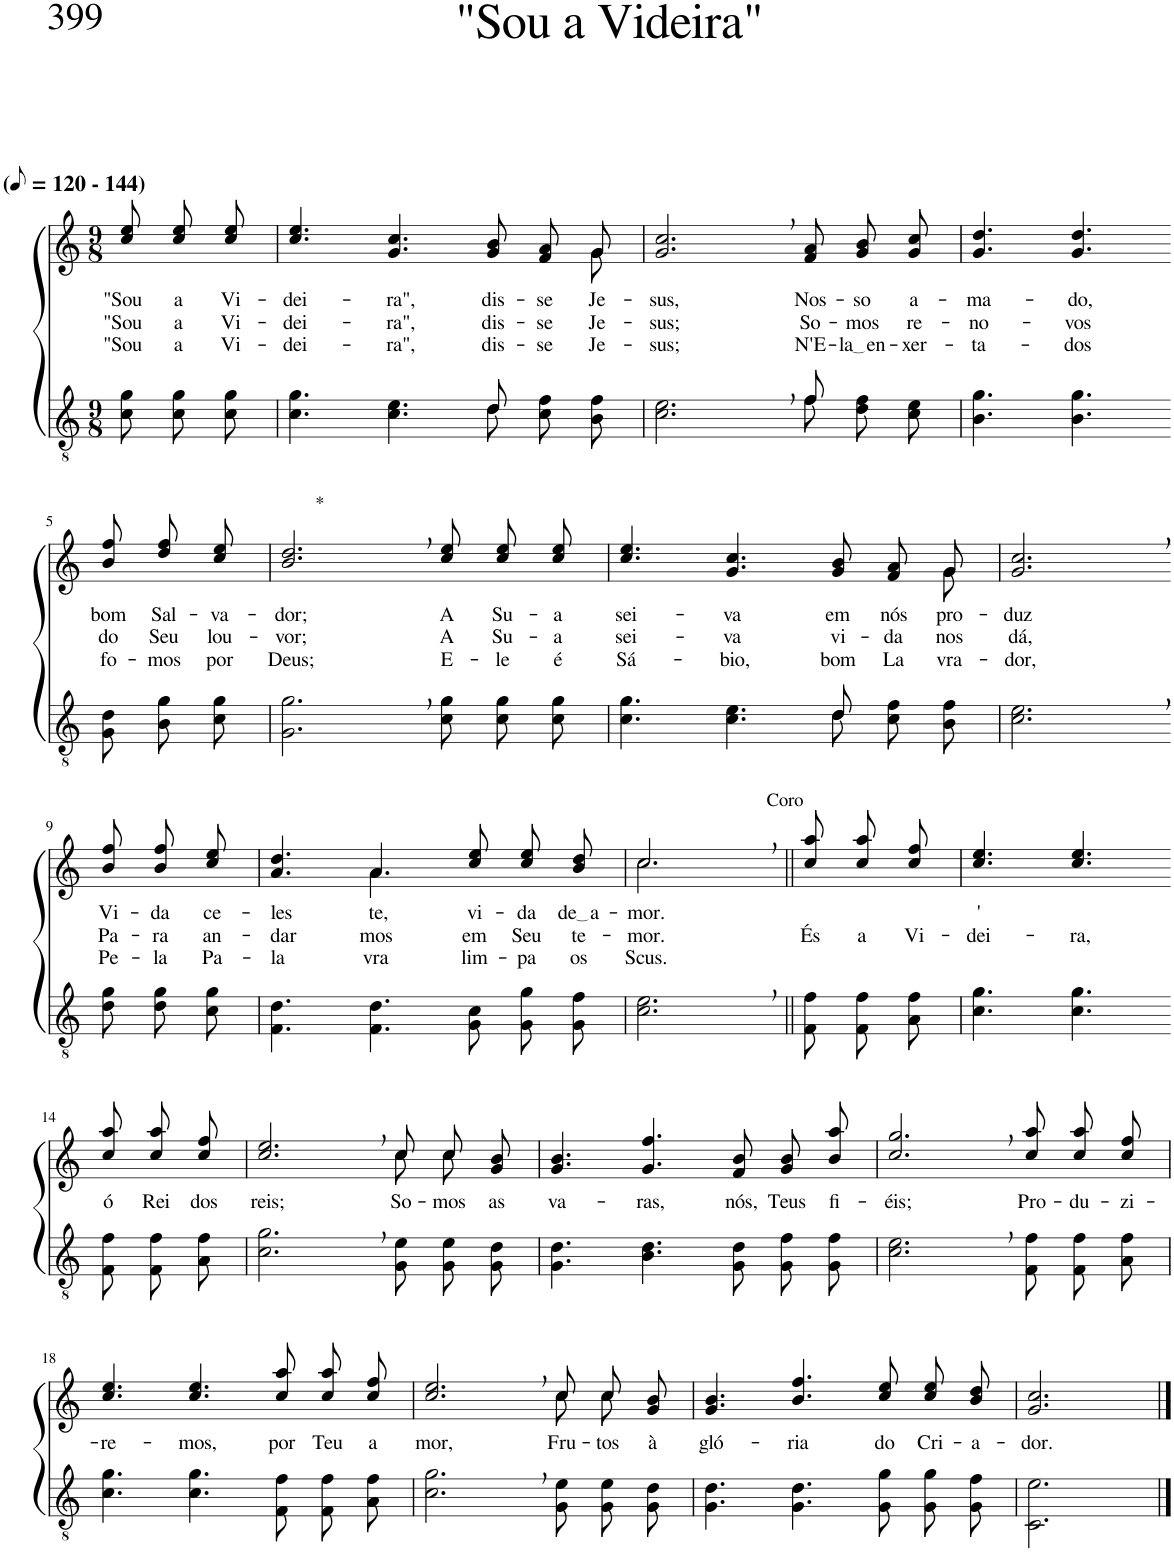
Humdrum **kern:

**kern	**kern	**text	**text	**text
*part2	*part1	*part1	*part1	*part1
*staff2	*staff1	*staff1	*staff1	*staff1
*I"Parte III e IV	*I"Parte I e II	*	*	*
*clefGv2	*clefG2	*	*	*
*Trd4c7	*Trd4c7	*	*	*
*k[]	*k[]	*	*	*
*M9/8	*M9/8	*	*	*
*MM60	*MM60	*	*	*
=1	=1	=1	=1	=1
!	!LO:TX:a:B:t=(	!	!	!
!	!LO:TX:a:B:t=- 144)	!	!	!
!	!	!LO:LY:b	!LO:LY:b	!LO:LY:b
8c\ 8g\L	8cc\ 8ee\L	"Sou	"Sou	"Sou
!	!	!LO:LY:b	!LO:LY:b	!LO:LY:b
8c\ 8g\	8cc\ 8ee\	a	a	a
!	!	!LO:LY:b	!LO:LY:b	!LO:LY:b
8c\ 8g\J	8cc\ 8ee\J	Vi-	Vi-	Vi-
=2	=2	=2	=2	=2
*^	*	*	*	*
!	!	!	!LO:LY:b	!LO:LY:b	!LO:LY:b
*	*	*^	*	*	*
4.c\ 4.g\	2.ryy	4.cc/ 4.ee/	1ryy	-dei-	-dei-	-dei-
!	!	!	!	!LO:LY:b	!LO:LY:b	!LO:LY:b
4.c\ 4.e\	.	4.g/ 4.cc/	.	-ra",	-ra",	-ra",
!	!	!	!	!LO:LY:b	!LO:LY:b	!LO:LY:b
8d\L	8d/	8g/ 8b/L	.	dis-	dis-	dis-
!	!	!	!	!LO:LY:b	!LO:LY:b	!LO:LY:b
8c\ 8f\	4ryy	8f/ 8a/	.	-se	-se	-se
!	!	!	!	!LO:LY:b	!LO:LY:b	!LO:LY:b
8B\ 8f\J	.	8g/J	8g\	Je-	Je-	Je-
=3	=3	=3	=3	=3	=3	=3
!	!	!	!	!LO:LY:b	!LO:LY:b	!LO:LY:b
*	*	*v	*v	*	*	*
2.ryy	2.c\ 2.e\	2.g/, 2.cc/,	-sus,	-sus;	sus;
!	!	!	!LO:LY:b	!LO:LY:b	!LO:LY:b
8f/	8f\L	8f/ 8a/L	Nos-	So-	N'E-
!	!	!	!LO:LY:b	!LO:LY:b	!LO:LY:b
4ryy	8d\ 8f\	8g/ 8b/	-so	-mos	la en
!	!	!	!LO:LY:b	!LO:LY:b	!LO:LY:b
.	8c\ 8e\J	8g/ 8cc/J	a-	re-	-xer-
=4	=4	=4	=4	=4	=4
!	!	!	!LO:LY:b	!LO:LY:b	!LO:LY:b
*v	*v	*	*	*	*
4.B\ 4.g\	4.g/ 4.dd/	-ma-	-no-	-ta-
!	!	!LO:LY:b	!LO:LY:b	!LO:LY:b
4.B\ 4.g\	4.g/ 4.dd/	-do,	-vos	-dos
!!LO:LB:g=z
=5-	=5-	=5-	=5-	=5-
!	!	!LO:LY:b	!LO:LY:b	!LO:LY:b
8G\ 8d\L	8b\ 8ff\L	bom	do	fo-
!	!	!LO:LY:b	!LO:LY:b	!LO:LY:b
8B\ 8g\	8dd\ 8ff\	Sal-	Seu	-mos
!	!	!LO:LY:b	!LO:LY:b	!LO:LY:b
8c\ 8g\J	8cc\ 8ee\J	-va-	lou-	por
=6	=6	=6	=6	=6
!	!LO:TX:a:t=*	!	!	!
!	!	!LO:LY:b	!LO:LY:b	!LO:LY:b
2.G\, 2.g\,	2.b/, 2.dd/,	-dor;	-vor;	Deus;
!	!	!LO:LY:b	!LO:LY:b	!LO:LY:b
8c\ 8g\L	8cc\ 8ee\L	A	A	E-
!	!	!LO:LY:b	!LO:LY:b	!LO:LY:b
8c\ 8g\	8cc\ 8ee\	Su-	Su-	-le
!	!	!LO:LY:b	!LO:LY:b	!LO:LY:b
8c\ 8g\J	8cc\ 8ee\J	-a	-a	é
=7	=7	=7	=7	=7
*^	*	*	*	*
!	!	!	!LO:LY:b	!LO:LY:b	!LO:LY:b
*	*	*^	*	*	*
4.c\ 4.g\	2.ryy	4.cc/ 4.ee/	1ryy	sei-	sei-	Sá-
!	!	!	!	!LO:LY:b	!LO:LY:b	!LO:LY:b
4.c\ 4.e\	.	4.g/ 4.cc/	.	-va	-va	-bio,
!	!	!	!	!LO:LY:b	!LO:LY:b	!LO:LY:b
8d\L	8d/	8g/ 8b/L	.	em	vi-	bom
!	!	!	!	!LO:LY:b	!LO:LY:b	!LO:LY:b
8c\ 8f\	4ryy	8f/ 8a/	.	nós	-da	La-
!	!	!	!	!LO:LY:b	!LO:LY:b	!LO:LY:b
8B\ 8f\J	.	8g/J	8g\	pro-	nos	-vra-
*v	*v	*	*	*	*	*
=8	=8	=8	=8	=8	=8
!	!	!	!LO:LY:b	!LO:LY:b	!LO:LY:b
*	*v	*v	*	*	*
2.c\, 2.e\,	2.g/, 2.cc/,	-duz	dá,	-dor,
!!LO:LB:g=z
=9-	=9-	=9-	=9-	=9-
!	!	!LO:LY:b	!LO:LY:b	!LO:LY:b
8d\ 8g\L	8b\ 8ff\L	Vi-	Pa-	Pe-
!	!	!LO:LY:b	!LO:LY:b	!LO:LY:b
8d\ 8g\	8b\ 8ff\	-da	-ra	-la
!	!	!LO:LY:b	!LO:LY:b	!LO:LY:b
8c\ 8g\J	8cc\ 8ee\J	ce-	an-	Pa-
=10	=10	=10	=10	=10
!	!	!LO:LY:b	!LO:LY:b	!LO:LY:b
*	*^	*	*	*
4.F\ 4.d\	4.a/ 4.dd/	4.ryy	-les-	-dar-	-la-
!	!	!	!LO:LY:b	!LO:LY:b	!LO:LY:b
4.F\ 4.d\	4.a/	4.a\	-te,	-mos	-vra
!	!	!	!LO:LY:b	!LO:LY:b	!LO:LY:b
8G\ 8c\L	8cc\ 8ee\L	4.ryy	vi-	em	lim-
!	!	!	!LO:LY:b	!LO:LY:b	!LO:LY:b
8G\ 8g\	8cc\ 8ee\	.	-da	Seu	-pa
!	!	!	!LO:LY:b	!LO:LY:b	!LO:LY:b
8G\ 8f\J	8b\ 8dd\J	.	de a	te-	os
=11	=11	=11	=11	=11	=11
!	!LO:TX:a:t=Coro	!	!	!	!
!	!	!	!LO:LY:b	!LO:LY:b	!LO:LY:b
2.c\, 2.e\,	2.cc,\	2.cc/	-mor.	-mor.	Scus.
=12||	=12||	=12||	=12||	=12||	=12||
!	!	!	!	!LO:LY:b	!
*	*v	*v	*	*	*
8F\ 8f\L	8cc\ 8aa\L	.	És	.
!	!	!	!LO:LY:b	!
8F\ 8f\	8cc\ 8aa\	.	a	.
!	!	!	!LO:LY:b	!
8A\ 8f\J	8cc\ 8ff\J	.	Vi-	.
=13	=13	=13	=13	=13
!	!	!LO:LY:b	!LO:LY:b	!
4.c\ 4.g\	4.cc/ 4.ee/	'	-dei-	.
!	!	!	!LO:LY:b	!
4.c\ 4.g\	4.cc/ 4.ee/	.	-ra,	.
!!LO:LB:g=z
=14-	=14-	=14-	=14-	=14-
!	!	!LO:LY:b	!	!
8F\ 8f\L	8cc\ 8aa\L	ó	.	.
!	!	!LO:LY:b	!	!
8F\ 8f\	8cc\ 8aa\	Rei	.	.
!	!	!LO:LY:b	!	!
8A\ 8f\J	8cc\ 8ff\J	dos	.	.
=15	=15	=15	=15	=15
*	*^	*	*	*
!	!	!	!LO:LY:b	!	!
2.c\, 2.g\,	2.ryy	2.cc/ 2.ee/	reis;	.	.
!	!	!	!LO:LY:b	!	!
8G\ 8e\L	8cc\L	8cc\L	-So-	.	.
!	!	!	!LO:LY:b	!	!
8G\ 8e\	8cc\J	8cc\	-mos	.	.
!	!	!	!LO:LY:b	!	!
8G\ 8d\J	8ryy	8g\ 8b\J	as	.	.
=16	=16	=16	=16	=16	=16
!	!	!	!LO:LY:b	!	!
*	*v	*v	*	*	*
4.G\ 4.d\	4.g/ 4.b/	va-	.	.
!	!	!LO:LY:b	!	!
4.B\ 4.d\	4.g/ 4.ff/	-ras,	.	.
!	!	!LO:LY:b	!	!
8G\ 8d\L	8f\ 8b\L	nós,	.	.
!	!	!LO:LY:b	!	!
8G\ 8f\	8g\ 8b\	Teus	.	.
!	!	!LO:LY:b	!	!
8G\ 8f\J	8b\ 8aa\J	fi-	.	.
=17	=17	=17	=17	=17
!	!	!LO:LY:b	!	!
2.c\, 2.e\,	2.cc/, 2.gg/,	-éis;	.	.
!	!	!LO:LY:b	!	!
8F\ 8f\L	8cc\ 8aa\L	Pro-	.	.
!	!	!LO:LY:b	!	!
8F\ 8f\	8cc\ 8aa\	-du-	.	.
!	!	!LO:LY:b	!	!
8A\ 8f\J	8cc\ 8ff\J	-zi-	.	.
!!LO:LB:g=z
=18	=18	=18	=18	=18
!	!	!LO:LY:b	!	!
4.c\ 4.g\	4.cc/ 4.ee/	-re-	.	.
!	!	!LO:LY:b	!	!
4.c\ 4.g\	4.cc/ 4.ee/	-mos,	.	.
!	!	!LO:LY:b	!	!
8F\ 8f\L	8cc\ 8aa\L	por	.	.
!	!	!LO:LY:b	!	!
8F\ 8f\	8cc\ 8aa\	Teu	.	.
!	!	!LO:LY:b	!	!
8A\ 8f\J	8cc\ 8ff\J	a-	.	.
=19	=19	=19	=19	=19
*	*^	*	*	*
!	!	!	!LO:LY:b	!	!
2.c\, 2.g\,	2.ryy	2.cc/ 2.ee/	-mor,	.	.
!	!	!	!LO:LY:b	!	!
8G\ 8e\L	8cc\L	8cc\L	Fru-	.	.
!	!	!	!LO:LY:b	!	!
8G\ 8e\	8cc\J	8cc\	-tos	.	.
!	!	!	!LO:LY:b	!	!
8G\ 8d\J	8ryy	8g\ 8b\J	à	.	.
=20	=20	=20	=20	=20	=20
!	!	!	!LO:LY:b	!	!
*	*v	*v	*	*	*
4.G\ 4.d\	4.g/ 4.b/	gló-	.	.
!	!	!LO:LY:b	!	!
4.G\ 4.d\	4.b/ 4.ff/	-ria	.	.
!	!	!LO:LY:b	!	!
8G\ 8g\L	8cc\ 8ee\L	do	.	.
!	!	!LO:LY:b	!	!
8G\ 8g\	8cc\ 8ee\	Cri-	.	.
!	!	!LO:LY:b	!	!
8G\ 8f\J	8b\ 8dd\J	-a-	.	.
=21	=21	=21	=21	=21
!	!	!LO:LY:b	!	!
2.C\ 2.e\	2.g/ 2.cc/	-dor.	.	.
==	==	==	==	==
*-	*-	*-	*-	*-
